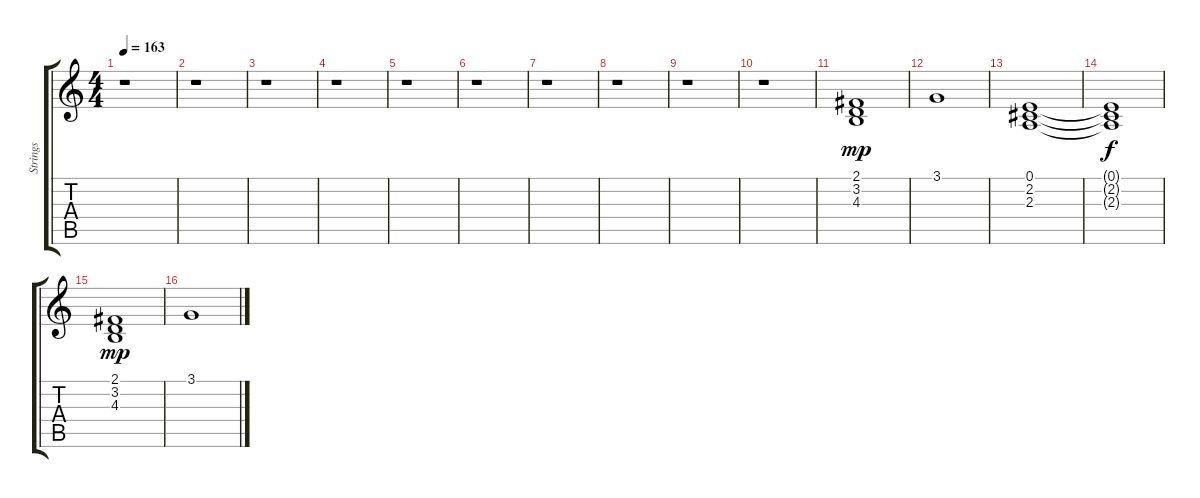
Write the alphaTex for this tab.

\track ("Strings             " "Strings   ") {instrument stringensemble1}
\staff {score tabs}
\tuning (E4 B3 G3 D3 A2 E2) {hide}
\ts (4 4)
\tempo 163
\clef g2
\ks c
r.1{dy f} |
r.1 |
r.1 |
r.1 |
r.1 |
r.1 |
r.1 |
r.1 |
r.1 |
r.1 |
(2.1 3.2 4.3).1{dy mp} |
3.1.1 |
(0.1 2.2 2.3).1 |
(0.1{t} 2.2{t} 2.3{t}).1{dy f} |
(2.1 3.2 4.3).1{dy mp} |
3.1.1
